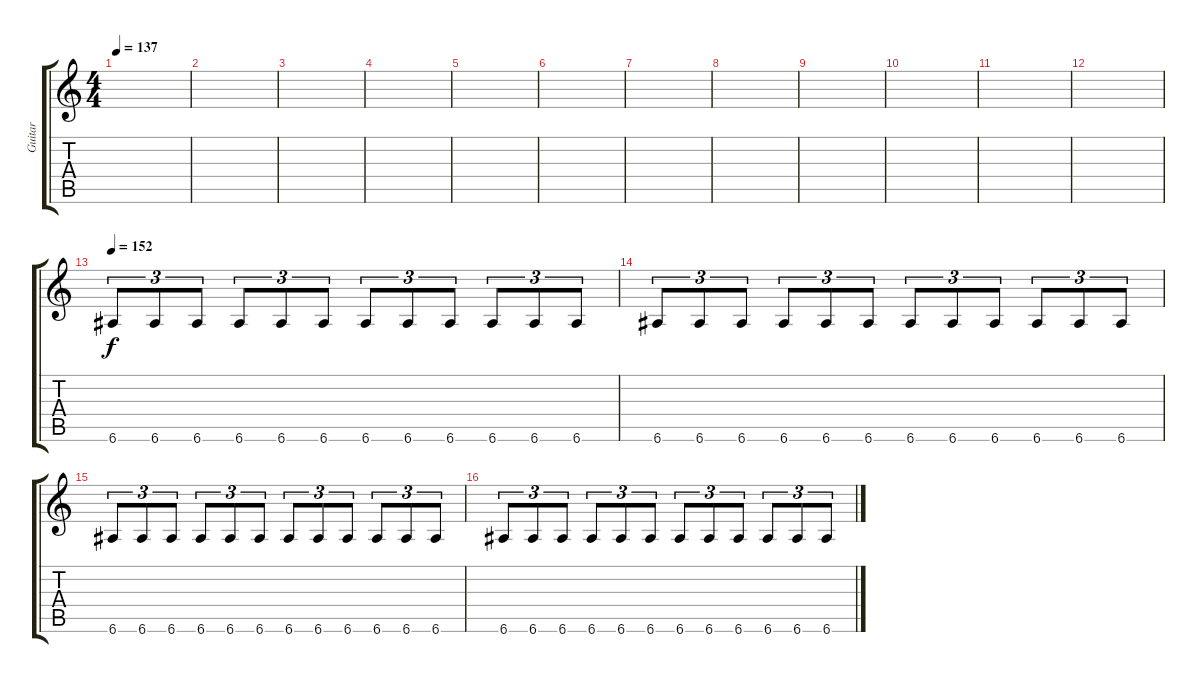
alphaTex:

\track ("Guitar" "Guitar") {instrument electricguitarmuted}
\staff {score tabs}
\tuning (E4 B3 G3 D3 A2 E2) {hide}
\ts (4 4)
\tempo 137
\clef g2
\ks c
|
|
|
|
|
|
|
|
|
|
|
|
\tempo 152
6.6.8{tu (3 2)} 6.6.8{tu (3 2)} 6.6.8{tu (3 2)} 6.6.8{tu (3 2)} 6.6.8{tu (3 2)} 6.6.8{tu (3 2)} 6.6.8{tu (3 2)} 6.6.8{tu (3 2)} 6.6.8{tu (3 2)} 6.6.8{tu (3 2)} 6.6.8{tu (3 2)} 6.6.8{tu (3 2)} |
6.6.8{tu (3 2)} 6.6.8{tu (3 2)} 6.6.8{tu (3 2)} 6.6.8{tu (3 2)} 6.6.8{tu (3 2)} 6.6.8{tu (3 2)} 6.6.8{tu (3 2)} 6.6.8{tu (3 2)} 6.6.8{tu (3 2)} 6.6.8{tu (3 2)} 6.6.8{tu (3 2)} 6.6.8{tu (3 2)} |
6.6.8{tu (3 2)} 6.6.8{tu (3 2)} 6.6.8{tu (3 2)} 6.6.8{tu (3 2)} 6.6.8{tu (3 2)} 6.6.8{tu (3 2)} 6.6.8{tu (3 2)} 6.6.8{tu (3 2)} 6.6.8{tu (3 2)} 6.6.8{tu (3 2)} 6.6.8{tu (3 2)} 6.6.8{tu (3 2)} |
6.6.8{tu (3 2)} 6.6.8{tu (3 2)} 6.6.8{tu (3 2)} 6.6.8{tu (3 2)} 6.6.8{tu (3 2)} 6.6.8{tu (3 2)} 6.6.8{tu (3 2)} 6.6.8{tu (3 2)} 6.6.8{tu (3 2)} 6.6.8{tu (3 2)} 6.6.8{tu (3 2)} 6.6.8{tu (3 2)}
